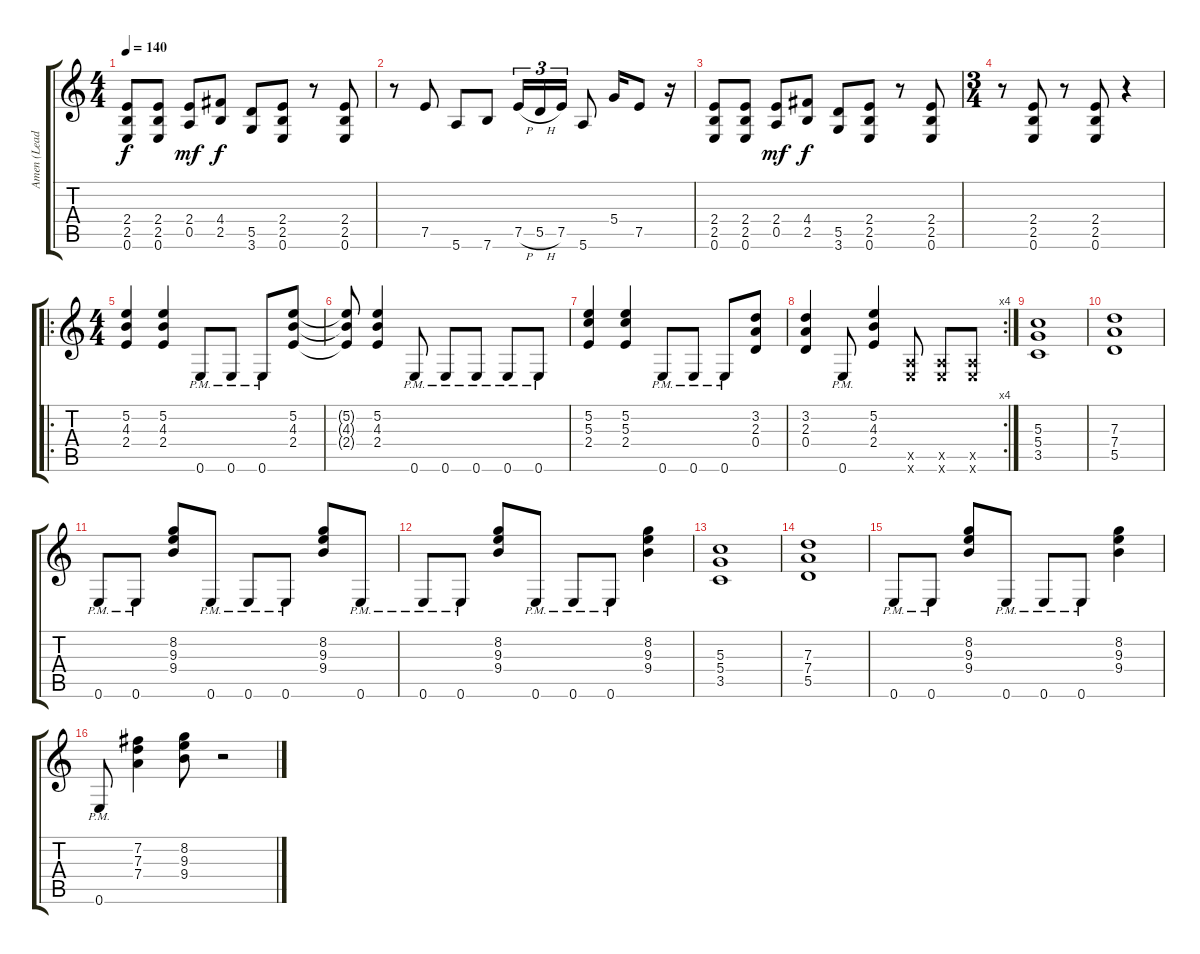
\track ("Amen (Lead)" "Amen (Lead") {instrument overdrivenguitar}
\staff {score tabs}
\tuning (E4 B3 G3 D3 A2 E2) {hide}
\ts (4 4)
\tempo 140
\clef g2
\ks c
(2.4 2.5 0.6).8{dy f} (2.4 2.5 0.6).8 (2.4 0.5).8{dy mf} (4.4 2.5).8{dy f} (5.5 3.6).8 (2.4 2.5 0.6).8 r.8 (2.4 2.5 0.6).8 |
r.8 7.5.8 5.6.8 7.6.8 7.5{h}.16{tu (3 2)} 5.5{h}.16{tu (3 2)} 7.5.16{tu (3 2)} 5.6.8 5.4.16 7.5.8 r.16 |
(2.4 2.5 0.6).8 (2.4 2.5 0.6).8 (2.4 0.5).8{dy mf} (4.4 2.5).8{dy f} (5.5 3.6).8 (2.4 2.5 0.6).8 r.8 (2.4 2.5 0.6).8 |
\ts (3 4)
r.8 (2.4 2.5 0.6).8 r.8 (2.4 2.5 0.6).8 r.4 |
\ro
\ts (4 4)
(5.2 4.3 2.4).4 (5.2 4.3 2.4).4 0.6{pm}.8 0.6{pm}.8 0.6{pm}.8 (5.2 4.3 2.4).8 |
(5.2{t} 4.3{t} 2.4{t}).8 (5.2 4.3 2.4).4 0.6{pm}.8 0.6{pm}.8 0.6{pm}.8 0.6{pm}.8 0.6{pm}.8 |
(5.2 5.3 2.4).4 (5.2 5.3 2.4).4 0.6{pm}.8 0.6{pm}.8 0.6{pm}.8 (3.2 2.3 0.4).8 |
\rc 4
(3.2 2.3 0.4).4 0.6{pm}.8 (5.2 4.3 2.4).4 (0.5{x} 0.6{x}).8 (0.5{x} 0.6{x}).8 (0.5{x} 0.6{x}).8 |
(5.3 5.4 3.5).1 |
(7.3 7.4 5.5).1 |
0.6{pm}.8 0.6{pm}.8 (8.2 9.3 9.4).8 0.6{pm}.8 0.6{pm}.8 0.6{pm}.8 (8.2 9.3 9.4).8 0.6{pm}.8 |
0.6{pm}.8 0.6{pm}.8 (8.2 9.3 9.4).8 0.6{pm}.8 0.6{pm}.8 0.6{pm}.8 (8.2 9.3 9.4).4 |
(5.3 5.4 3.5).1 |
(7.3 7.4 5.5).1 |
0.6{pm}.8 0.6{pm}.8 (8.2 9.3 9.4).8 0.6{pm}.8 0.6{pm}.8 0.6{pm}.8 (8.2 9.3 9.4).4 |
0.6{pm}.8 (7.2 7.3 7.4).4 (8.2 9.3 9.4).8 r.2
